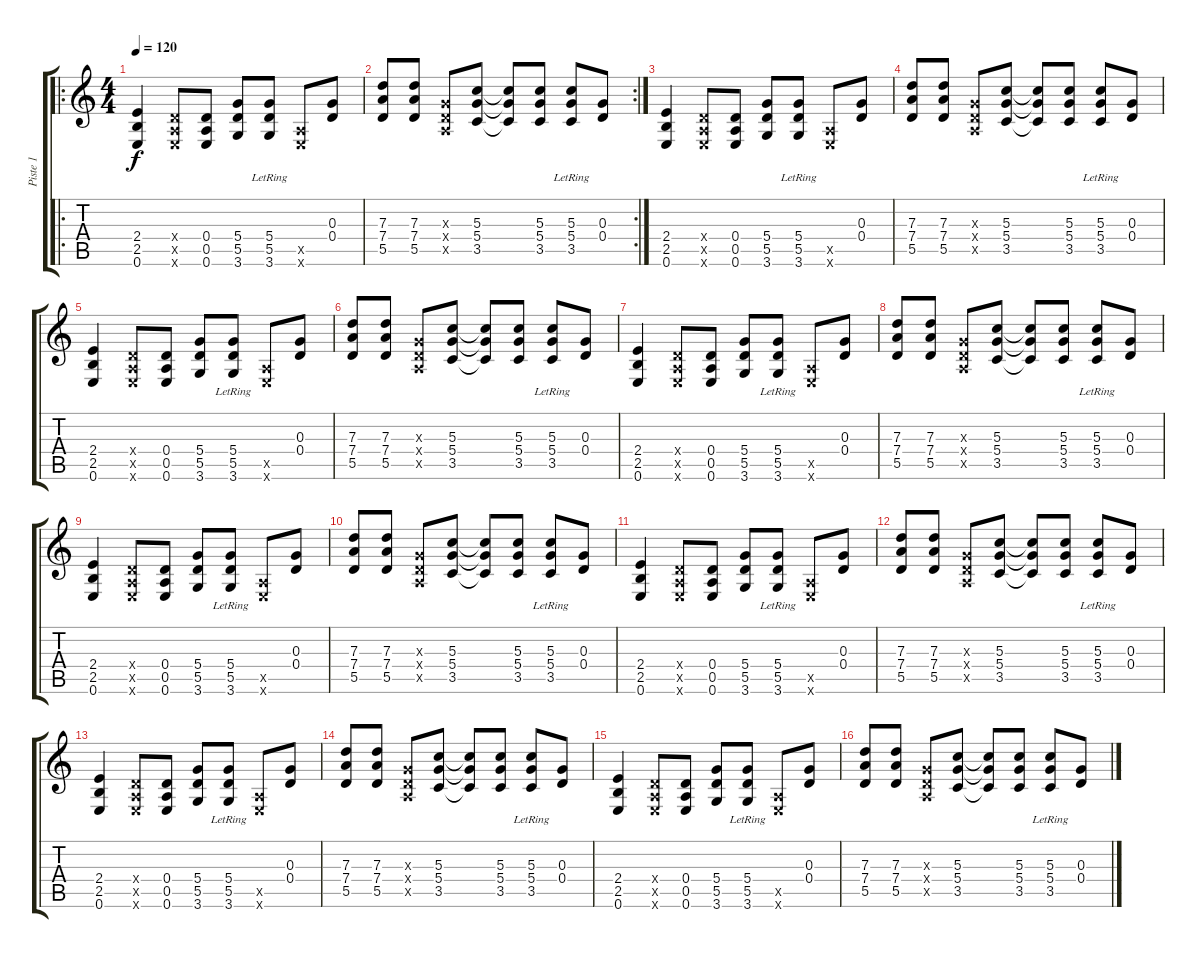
\track ("Piste 1" "Piste 1") {instrument acousticguitarnylon}
\staff {score tabs}
\tuning (E4 B3 G3 D3 A2 E2) {hide}
\ro
\ts (4 4)
\tempo 120
\clef g2
\ks c
(2.4 2.5 0.6).4{dy f instrument acousticguitarnylon} (0.4{x} 0.5{x} 0.6{x}).8 (0.4 0.5 0.6).8 (5.4 5.5 3.6).8 (5.4{lr} 5.5 3.6).8 (0.5{x} 0.6{x}).8 (0.3 0.4).8 |
\rc 2
(7.3 7.4 5.5).8 (7.3 7.4 5.5).8 (0.3{x} 0.4{x} 0.5{x}).8 (5.3 5.4 3.5).8 (5.3{t} 5.4{t} 3.5{t}).8 (5.3 5.4 3.5).8 (5.3 5.4 3.5{lr}).8 (0.3 0.4).8 |
(2.4 2.5 0.6).4 (0.4{x} 0.5{x} 0.6{x}).8 (0.4 0.5 0.6).8 (5.4 5.5 3.6).8 (5.4{lr} 5.5 3.6).8 (0.5{x} 0.6{x}).8 (0.3 0.4).8 |
(7.3 7.4 5.5).8 (7.3 7.4 5.5).8 (0.3{x} 0.4{x} 0.5{x}).8 (5.3 5.4 3.5).8 (5.3{t} 5.4{t} 3.5{t}).8 (5.3 5.4 3.5).8 (5.3 5.4 3.5{lr}).8 (0.3 0.4).8 |
(2.4 2.5 0.6).4 (0.4{x} 0.5{x} 0.6{x}).8 (0.4 0.5 0.6).8 (5.4 5.5 3.6).8 (5.4{lr} 5.5 3.6).8 (0.5{x} 0.6{x}).8 (0.3 0.4).8 |
(7.3 7.4 5.5).8 (7.3 7.4 5.5).8 (0.3{x} 0.4{x} 0.5{x}).8 (5.3 5.4 3.5).8 (5.3{t} 5.4{t} 3.5{t}).8 (5.3 5.4 3.5).8 (5.3 5.4 3.5{lr}).8 (0.3 0.4).8 |
(2.4 2.5 0.6).4 (0.4{x} 0.5{x} 0.6{x}).8 (0.4 0.5 0.6).8 (5.4 5.5 3.6).8 (5.4{lr} 5.5 3.6).8 (0.5{x} 0.6{x}).8 (0.3 0.4).8 |
(7.3 7.4 5.5).8 (7.3 7.4 5.5).8 (0.3{x} 0.4{x} 0.5{x}).8 (5.3 5.4 3.5).8 (5.3{t} 5.4{t} 3.5{t}).8 (5.3 5.4 3.5).8 (5.3 5.4 3.5{lr}).8 (0.3 0.4).8 |
(2.4 2.5 0.6).4 (0.4{x} 0.5{x} 0.6{x}).8 (0.4 0.5 0.6).8 (5.4 5.5 3.6).8 (5.4{lr} 5.5 3.6).8 (0.5{x} 0.6{x}).8 (0.3 0.4).8 |
(7.3 7.4 5.5).8 (7.3 7.4 5.5).8 (0.3{x} 0.4{x} 0.5{x}).8 (5.3 5.4 3.5).8 (5.3{t} 5.4{t} 3.5{t}).8 (5.3 5.4 3.5).8 (5.3 5.4 3.5{lr}).8 (0.3 0.4).8 |
(2.4 2.5 0.6).4 (0.4{x} 0.5{x} 0.6{x}).8 (0.4 0.5 0.6).8 (5.4 5.5 3.6).8 (5.4{lr} 5.5 3.6).8 (0.5{x} 0.6{x}).8 (0.3 0.4).8 |
(7.3 7.4 5.5).8 (7.3 7.4 5.5).8 (0.3{x} 0.4{x} 0.5{x}).8 (5.3 5.4 3.5).8 (5.3{t} 5.4{t} 3.5{t}).8 (5.3 5.4 3.5).8 (5.3 5.4 3.5{lr}).8 (0.3 0.4).8 |
(2.4 2.5 0.6).4 (0.4{x} 0.5{x} 0.6{x}).8 (0.4 0.5 0.6).8 (5.4 5.5 3.6).8 (5.4{lr} 5.5 3.6).8 (0.5{x} 0.6{x}).8 (0.3 0.4).8 |
(7.3 7.4 5.5).8 (7.3 7.4 5.5).8 (0.3{x} 0.4{x} 0.5{x}).8 (5.3 5.4 3.5).8 (5.3{t} 5.4{t} 3.5{t}).8 (5.3 5.4 3.5).8 (5.3 5.4 3.5{lr}).8 (0.3 0.4).8 |
(2.4 2.5 0.6).4 (0.4{x} 0.5{x} 0.6{x}).8 (0.4 0.5 0.6).8 (5.4 5.5 3.6).8 (5.4{lr} 5.5 3.6).8 (0.5{x} 0.6{x}).8 (0.3 0.4).8 |
(7.3 7.4 5.5).8 (7.3 7.4 5.5).8 (0.3{x} 0.4{x} 0.5{x}).8 (5.3 5.4 3.5).8 (5.3{t} 5.4{t} 3.5{t}).8 (5.3 5.4 3.5).8 (5.3 5.4 3.5{lr}).8 (0.3 0.4).8
